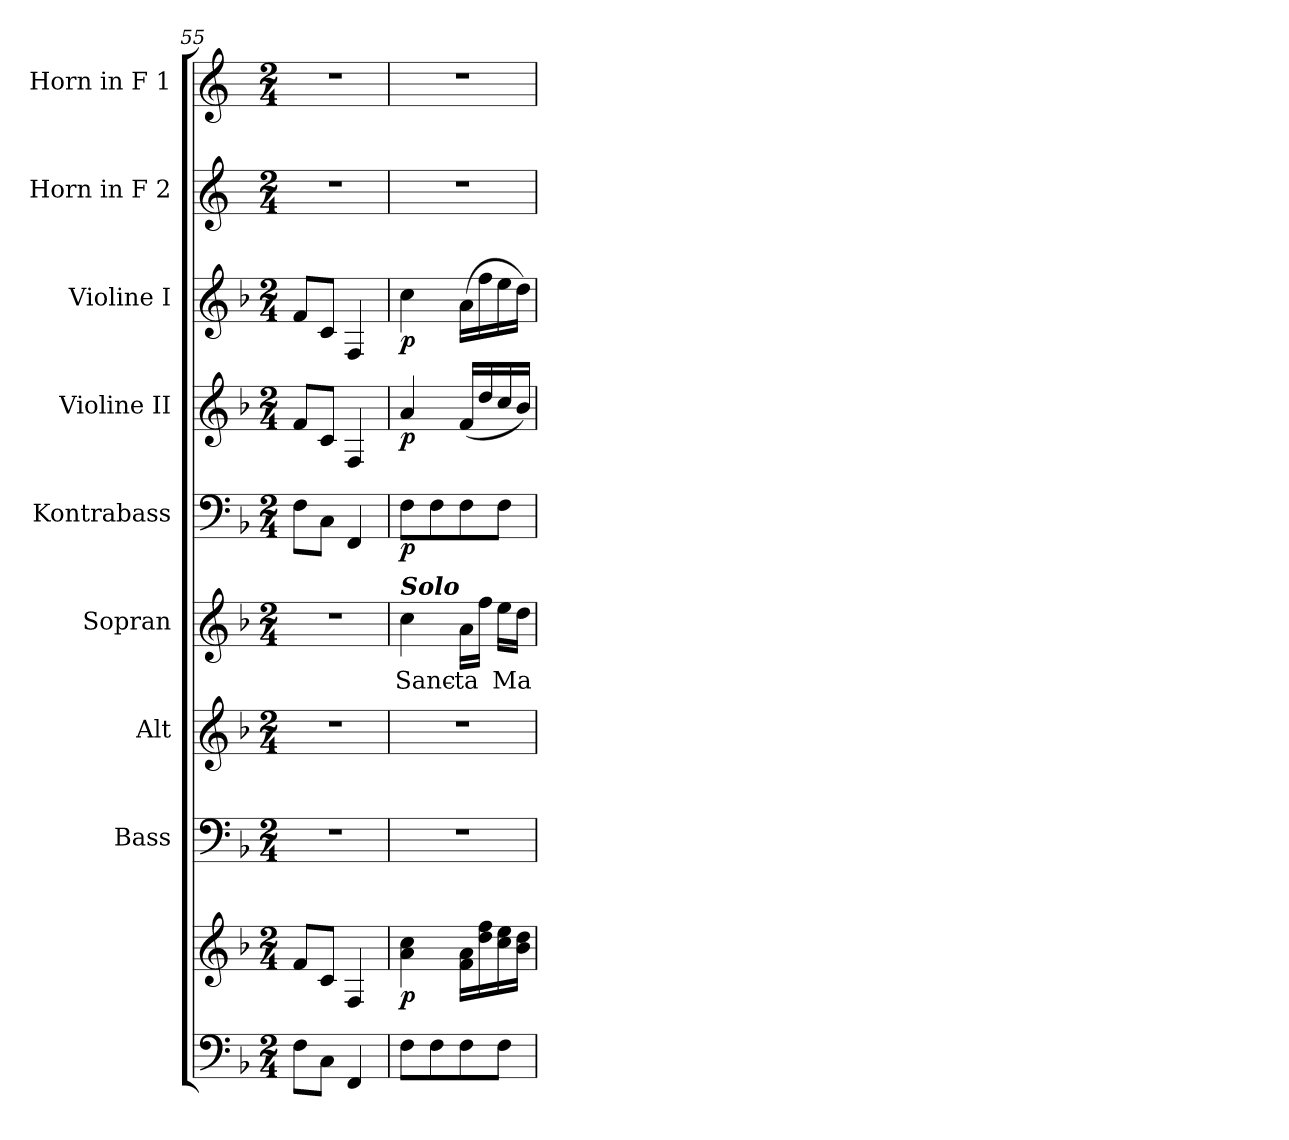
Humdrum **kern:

**kern	**kern	**dynam	**kern	**kern	**kern	**text	**kern	**dynam	**kern	**dynam	**kern	**dynam	**kern	**kern
*part9	*part9	*part9	*part8	*part7	*part6	*part6	*part5	*part5	*part4	*part4	*part3	*part3	*part2	*part1
*staff10	*staff9	*staff9/10	*staff8	*staff7	*staff6	*staff6	*staff5	*staff5	*staff4	*staff4	*staff3	*staff3	*staff2	*staff1
*	*	*	*I"Bass	*I"Alt	*I"Sopran	*	*I"Kontrabass	*	*I"Violine II	*	*I"Violine I	*	*I"Horn in F 2	*I"Horn in F 1
*	*	*	*I'B.	*I'A.	*I'S.	*	*I'Kb.	*	*I'Vl. II	*	*I'Vl. I	*	*I'Hrn. 2	*I'Hrn. 1
*clefF4	*clefG2	*	*clefF4	*clefG2	*clefG2	*	*clefF4	*	*clefG2	*	*clefG2	*	*clefG2	*clefG2
*	*	*	*	*	*	*	*ITrd7c12	*	*	*	*	*	*ITrd4c7	*ITrd4c7
*k[b-]	*k[b-]	*	*k[b-]	*k[b-]	*k[b-]	*	*k[b-]	*	*k[b-]	*	*k[b-]	*	*k[b-]	*k[b-]
*F:	*F:	*	*F:	*F:	*F:	*	*F:	*	*F:	*	*F:	*	*F:	*F:
*M2/4	*M2/4	*	*M2/4	*M2/4	*M2/4	*	*M2/4	*	*M2/4	*	*M2/4	*	*M2/4	*M2/4
=55	=55	=55	=55	=55	=55	=55	=55	=55	=55	=55	=55	=55	=55	=55
8F\L	8f/L	.	2r	2r	2r	.	8FF\L	.	8f/L	.	8f/L	.	2r	2r
8C\J	8c/J	.	.	.	.	.	8CC\J	.	8c/J	.	8c/J	.	.	.
4FF/	4F/	.	.	.	.	.	4FFF/	.	4F/	.	4F/	.	.	.
!!LO:PB:g=z
=56	=56	=56	=56	=56	=56	=56	=56	=56	=56	=56	=56	=56	=56	=56
!	!	!	!	!	!LO:TX:a:Bi:t=Solo	!	!	!	!	!	!	!	!	!
!	!	!LO:DY:b	!	!	!	!LO:LY:b	!	!LO:DY:b	!	!LO:DY:b	!	!LO:DY:b	!	!
8F\L	4a\ 4cc\	p	2r	2r	4cc\	Sanc-	8FF\L	p	4a/	p	4cc\	p	2r	2r
8F\	.	.	.	.	.	.	8FF\	.	.	.	.	.	.	.
!	!	!	!	!	!	!LO:LY:b	!	!	!	!	!	!	!	!
8F\	16f\ 16a\LL	.	.	.	16a\LL	-ta	8FF\	.	(<16f/LL	.	(>16a\LL	.	.	.
.	16dd\ 16ff\	.	.	.	16ff\JJ	.	.	.	16dd/	.	16ff\	.	.	.
!	!	!	!	!	!	!LO:LY:b	!	!	!	!	!	!	!	!
8F\J	16cc\ 16ee\	.	.	.	16ee\LL	Ma-	8FF\J	.	16cc/	.	16ee\	.	.	.
.	16b-\ 16dd\JJ	.	.	.	16dd\JJ	.	.	.	16b-/JJ)	.	16dd\JJ)	.	.	.
=	=	=	=	=	=	=	=	=	=	=	=	=	=	=
*-	*-	*-	*-	*-	*-	*-	*-	*-	*-	*-	*-	*-	*-	*-
